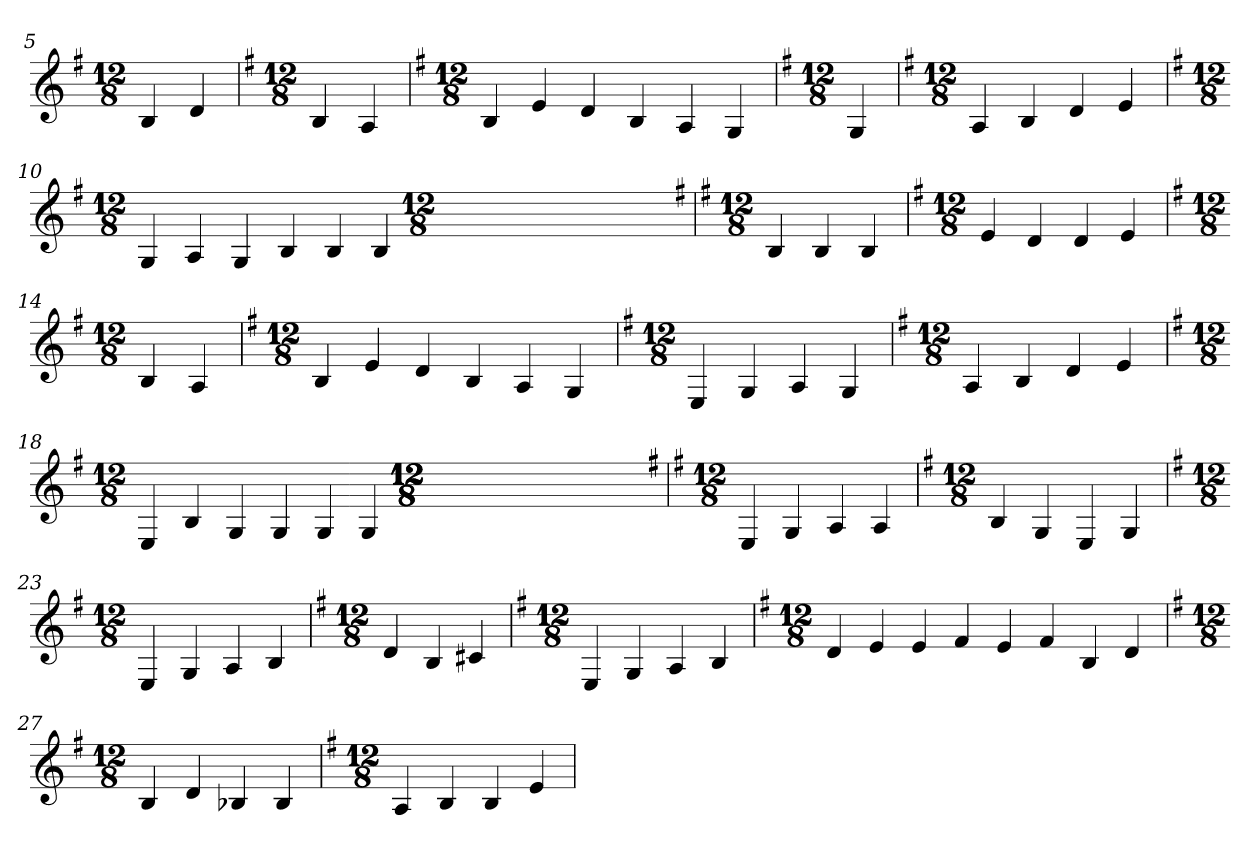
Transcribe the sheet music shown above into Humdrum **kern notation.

**kern
*part1
*staff1
*k[f#]
*G:
*M12/8
*k[f#]
*G:
*M12/8
*k[f#]
*G:
*M12/8
*k[f#]
*G:
*M12/8
=5
*k[f#]
*G:
*M12/8
4B
4d
=6
*k[f#]
*G:
*M12/8
4B
4A
=7
*k[f#]
*G:
*M12/8
4B
4e
4d
4B
4A
4G
=8
*k[f#]
*G:
*M12/8
4G
=9
*k[f#]
*G:
*M12/8
4A
4B
4d
4e
=10
*k[f#]
*G:
*M12/8
4G
4A
4G
4B
4B
4B
*k[f#]
*G:
*M12/8
=12
*k[f#]
*G:
*M12/8
4B
4B
4B
=13
*k[f#]
*G:
*M12/8
4e
4d
4d
4e
=14
*k[f#]
*G:
*M12/8
4B
4A
=15
*k[f#]
*G:
*M12/8
4B
4e
4d
4B
4A
4G
=16
*k[f#]
*G:
*M12/8
4E
4G
4A
4G
=17
*k[f#]
*G:
*M12/8
4A
4B
4d
4e
=18
*k[f#]
*G:
*M12/8
4E
4B
4G
4G
4G
4G
*k[f#]
*G:
*M12/8
*k[f#]
*G:
*M12/8
=21
*k[f#]
*G:
*M12/8
4E
4G
4A
4A
=22
*k[f#]
*G:
*M12/8
4B
4G
4E
4G
=23
*k[f#]
*G:
*M12/8
4E
4G
4A
4B
=24
*k[f#]
*G:
*M12/8
4d
4B
4c#X
=25
*k[f#]
*G:
*M12/8
4E
4G
4A
4B
=26
*k[f#]
*G:
*M12/8
4d
4e
4e
4f#
4e
4f#
4B
4d
=27
*k[f#]
*G:
*M12/8
4B
4d
4B-X
4B-
=28
*k[f#]
*G:
*M12/8
4A
4B
4B
4e
=
*-
